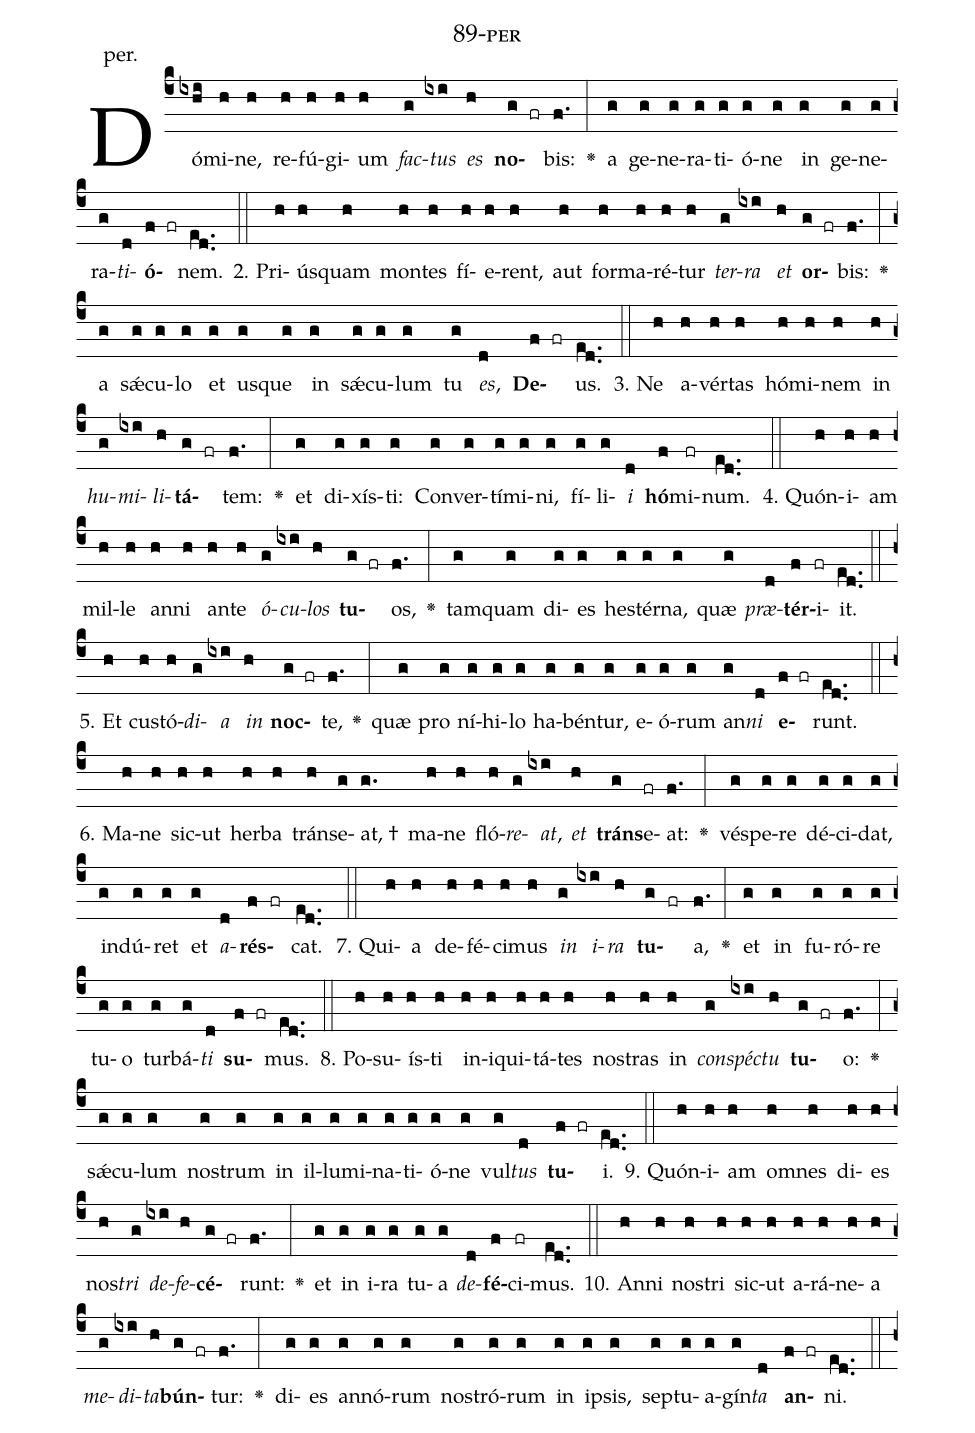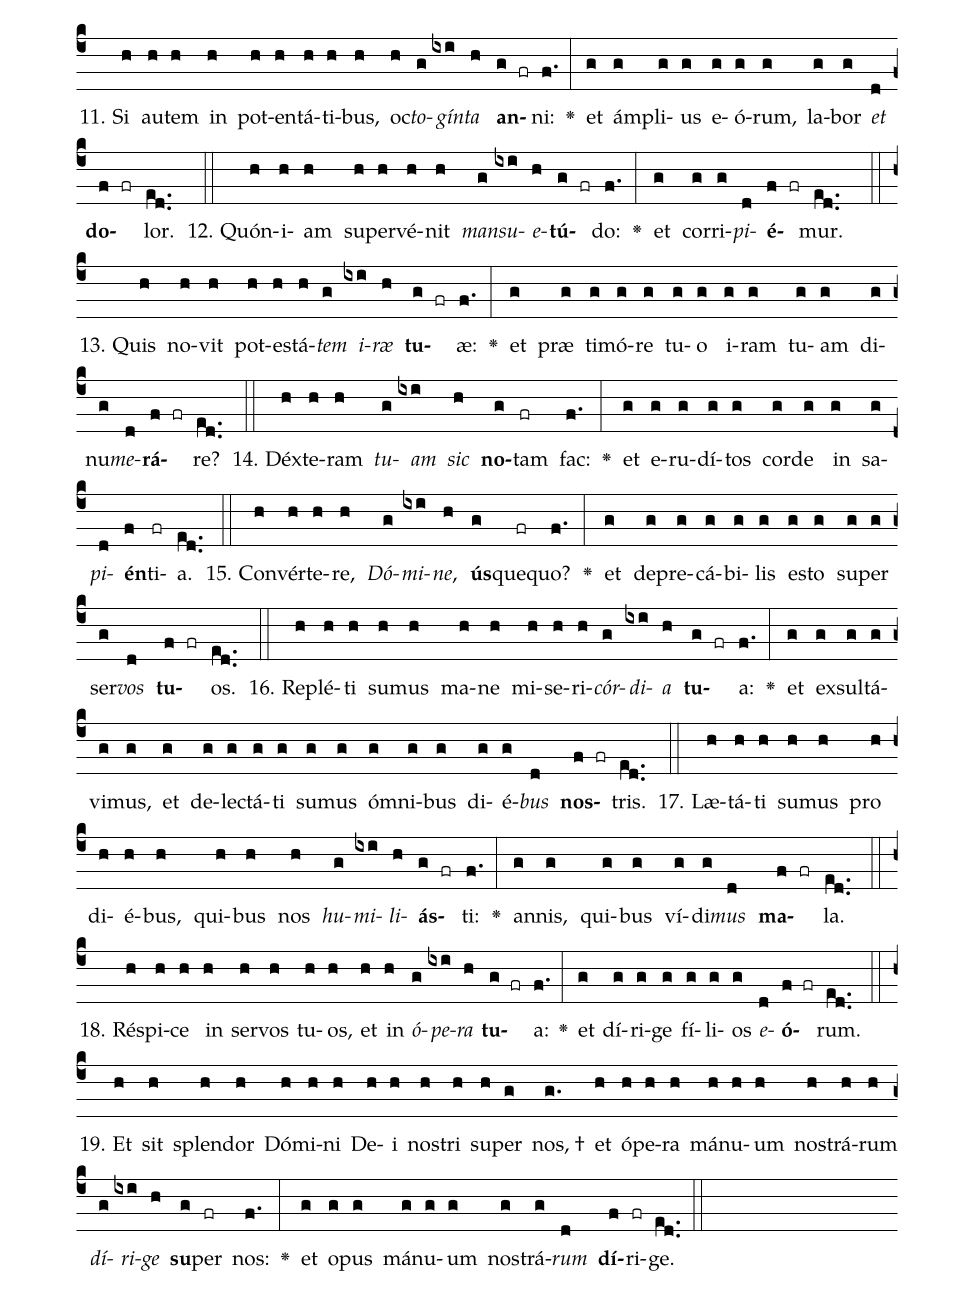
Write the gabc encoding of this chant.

name: 89-per;
annotation: per.;
%%
(c4)Dó(ixhi)mi(h)ne,(h) re(h)fú(h)gi(h)um(h) <i>fac</i>(g)<i>tus</i>(ixi) <i>es</i>(h) <b>no</b>(g fr)bis:(f.) <v>\greheightstar</v>(:) a(g) ge(g)ne(g)ra(g)ti(g)ó(g)ne(g) in(g) ge(g)ne(g)ra(g)<i>ti</i>(d)<b>ó</b>(f fr)nem.(ed..) (::)
2. Pri(h)ús(h)quam(h) mon(h)tes(h) fí(h)e(h)rent,(h) aut(h) for(h)ma(h)ré(h)tur(h) <i>ter</i>(g)<i>ra</i>(ixi) <i>et</i>(h) <b>or</b>(g fr)bis:(f.) <v>\greheightstar</v>(:) a(g) sǽ(g)cu(g)lo(g) et(g) us(g)que(g) in(g) sǽ(g)cu(g)lum(g) tu(g) <i>es</i>,(d) <b>De</b>(f fr)us.(ed..) (::)
3. Ne(h) a(h)vér(h)tas(h) hó(h)mi(h)nem(h) in(h) <i>hu</i>(g)<i>mi</i>(ixi)<i>li</i>(h)<b>tá</b>(g fr)tem:(f.) <v>\greheightstar</v>(:) et(g) di(g)xís(g)ti:(g) Con(g)ver(g)tí(g)mi(g)ni,(g) fí(g)li(g)<i>i</i>(d) <b>hó</b>(f)mi(fr)num.(ed..) (::)
4. Quón(h)i(h)am(h) mil(h)le(h) an(h)ni(h) an(h)te(h) <i>ó</i>(g)<i>cu</i>(ixi)<i>los</i>(h) <b>tu</b>(g fr)os,(f.) <v>\greheightstar</v>(:) tam(g)quam(g) di(g)es(g) hes(g)tér(g)na,(g) quæ(g) <i>præ</i>(d)<b>tér</b>(f)i(fr)it.(ed..) (::)
5. Et(h) cus(h)tó(h)<i>di</i>(g)<i>a</i>(ixi) <i>in</i>(h) <b>noc</b>(g fr)te,(f.) <v>\greheightstar</v>(:) quæ(g) pro(g) ní(g)hi(g)lo(g) ha(g)bén(g)tur,(g) e(g)ó(g)rum(g) an(g)<i>ni</i>(d) <b>e</b>(f fr)runt.(ed..) (::)
6. Ma(h)ne(h) sic(h)ut(h) her(h)ba(h) tráns(h)e(g)at, †(g.) ma(h)ne(h) fló(h)<i>re</i>(g)<i>at</i>,(ixi) <i>et</i>(h) <b>tráns</b>(g)e(fr)at:(f.) <v>\greheightstar</v>(:) vés(g)pe(g)re(g) dé(g)ci(g)dat,(g) in(g)dú(g)ret(g) et(g) <i>a</i>(d)<b>rés</b>(f fr)cat.(ed..) (::)
7. Qui(h)a(h) de(h)fé(h)ci(h)mus(h) <i>in</i>(g) <i>i</i>(ixi)<i>ra</i>(h) <b>tu</b>(g fr)a,(f.) <v>\greheightstar</v>(:) et(g) in(g) fu(g)ró(g)re(g) tu(g)o(g) tur(g)bá(g)<i>ti</i>(d) <b>su</b>(f fr)mus.(ed..) (::)
8. Po(h)su(h)ís(h)ti(h) in(h)i(h)qui(h)tá(h)tes(h) nos(h)tras(h) in(h) <i>con</i>(g)<i>spéc</i>(ixi)<i>tu</i>(h) <b>tu</b>(g fr)o:(f.) <v>\greheightstar</v>(:) sǽ(g)cu(g)lum(g) nos(g)trum(g) in(g) il(g)lu(g)mi(g)na(g)ti(g)ó(g)ne(g) vul(g)<i>tus</i>(d) <b>tu</b>(f fr)i.(ed..) (::)
9. Quón(h)i(h)am(h) om(h)nes(h) di(h)es(h) nos(h)<i>tri</i>(g) <i>de</i>(ixi)<i>fe</i>(h)<b>cé</b>(g fr)runt:(f.) <v>\greheightstar</v>(:) et(g) in(g) i(g)ra(g) tu(g)a(g) <i>de</i>(d)<b>fé</b>(f)ci(fr)mus.(ed..) (::)
10. An(h)ni(h) nos(h)tri(h) sic(h)ut(h) a(h)rá(h)ne(h)a(h) <i>me</i>(g)<i>di</i>(ixi)<i>ta</i>(h)<b>bún</b>(g fr)tur:(f.) <v>\greheightstar</v>(:) di(g)es(g) an(g)nó(g)rum(g) nos(g)tró(g)rum(g) in(g) ip(g)sis,(g) sep(g)tu(g)a(g)gín(g)<i>ta</i>(d) <b>an</b>(f fr)ni.(ed..) (::)
11. Si(h) au(h)tem(h) in(h) pot(h)en(h)tá(h)ti(h)bus,(h) oc(h)<i>to</i>(g)<i>gín</i>(ixi)<i>ta</i>(h) <b>an</b>(g fr)ni:(f.) <v>\greheightstar</v>(:) et(g) ám(g)pli(g)us(g) e(g)ó(g)rum,(g) la(g)bor(g) <i>et</i>(d) <b>do</b>(f fr)lor.(ed..) (::)
12. Quón(h)i(h)am(h) su(h)per(h)vé(h)nit(h) <i>man</i>(g)<i>su</i>(ixi)<i>e</i>(h)<b>tú</b>(g fr)do:(f.) <v>\greheightstar</v>(:) et(g) cor(g)ri(g)<i>pi</i>(d)<b>é</b>(f fr)mur.(ed..) (::)
13. Quis(h) no(h)vit(h) pot(h)es(h)tá(h)<i>tem</i>(g) <i>i</i>(ixi)<i>ræ</i>(h) <b>tu</b>(g fr)æ:(f.) <v>\greheightstar</v>(:) et(g) præ(g) ti(g)mó(g)re(g) tu(g)o(g) i(g)ram(g) tu(g)am(g) di(g)nu(g)<i>me</i>(d)<b>rá</b>(f fr)re?(ed..) (::)
14. Déx(h)te(h)ram(h) <i>tu</i>(g)<i>am</i>(ixi) <i>sic</i>(h) <b>no</b>(g)tam(fr) fac:(f.) <v>\greheightstar</v>(:) et(g) e(g)ru(g)dí(g)tos(g) cor(g)de(g) in(g) sa(g)<i>pi</i>(d)<b>én</b>(f)ti(fr)a.(ed..) (::)
15. Con(h)vér(h)te(h)re,(h) <i>Dó</i>(g)<i>mi</i>(ixi)<i>ne</i>,(h) <b>ús</b>(g)que(fr)quo?(f.) <v>\greheightstar</v>(:) et(g) de(g)pre(g)cá(g)bi(g)lis(g) es(g)to(g) su(g)per(g) ser(g)<i>vos</i>(d) <b>tu</b>(f fr)os.(ed..) (::)
16. Re(h)plé(h)ti(h) su(h)mus(h) ma(h)ne(h) mi(h)se(h)ri(h)<i>cór</i>(g)<i>di</i>(ixi)<i>a</i>(h) <b>tu</b>(g fr)a:(f.) <v>\greheightstar</v>(:) et(g) ex(g)sul(g)tá(g)vi(g)mus,(g) et(g) de(g)lec(g)tá(g)ti(g) su(g)mus(g) óm(g)ni(g)bus(g) di(g)é(g)<i>bus</i>(d) <b>nos</b>(f fr)tris.(ed..) (::)
17. Læ(h)tá(h)ti(h) su(h)mus(h) pro(h) di(h)é(h)bus,(h) qui(h)bus(h) nos(h) <i>hu</i>(g)<i>mi</i>(ixi)<i>li</i>(h)<b>ás</b>(g fr)ti:(f.) <v>\greheightstar</v>(:) an(g)nis,(g) qui(g)bus(g) ví(g)di(g)<i>mus</i>(d) <b>ma</b>(f fr)la.(ed..) (::)
18. Ré(h)spi(h)ce(h) in(h) ser(h)vos(h) tu(h)os,(h) et(h) in(h) <i>ó</i>(g)<i>pe</i>(ixi)<i>ra</i>(h) <b>tu</b>(g fr)a:(f.) <v>\greheightstar</v>(:) et(g) dí(g)ri(g)ge(g) fí(g)li(g)os(g) <i>e</i>(d)<b>ó</b>(f fr)rum.(ed..) (::)
19. Et(h) sit(h) splen(h)dor(h) Dó(h)mi(h)ni(h) De(h)i(h) nos(h)tri(h) su(h)per(g) nos, †(g.) et(h) ó(h)pe(h)ra(h) má(h)nu(h)um(h) nos(h)trá(h)rum(h) <i>dí</i>(g)<i>ri</i>(ixi)<i>ge</i>(h) <b>su</b>(g)per(fr) nos:(f.) <v>\greheightstar</v>(:) et(g) o(g)pus(g) má(g)nu(g)um(g) nos(g)trá(g)<i>rum</i>(d) <b>dí</b>(f)ri(fr)ge.(ed..) (::)
